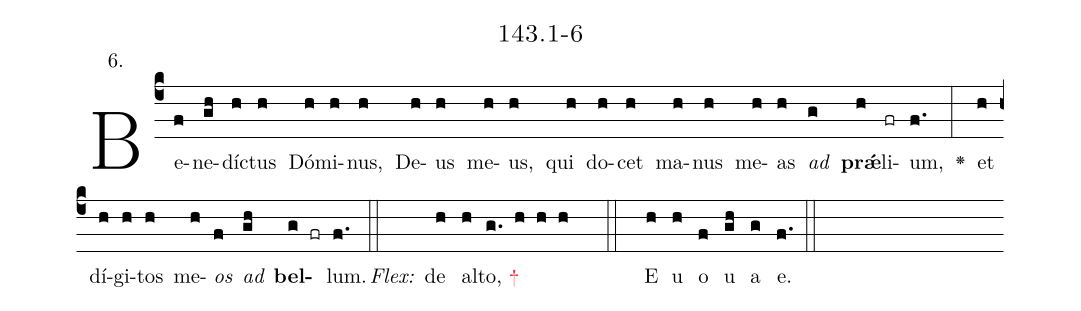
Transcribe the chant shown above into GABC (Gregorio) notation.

name: 143.1-6;
annotation: 6.;
%%
(c4)Be(f)ne(gh)díc(h)tus(h) Dó(h)mi(h)nus,(h) De(h)us(h) me(h)us,(h) qui(h) do(h)cet(h) ma(h)nus(h) me(h)as(h) <i>ad</i>(g) <b>pr<sp>'ae</sp></b>(h)li(fr)um,(f.) <v>\greheightstar</v>(:) et(h) dí(h)gi(h)tos(h) me(h)<i>os</i>(f) <i>ad</i>(gh) <b>bel</b>(g fr)lum.(f.) (::)
<i>Flex:</i>()  de(h) al(h)to, <c>+</c>(g. h h h  ::) E(h) u(h) o(f) u(gh) a(g) e.(f.) (::)
